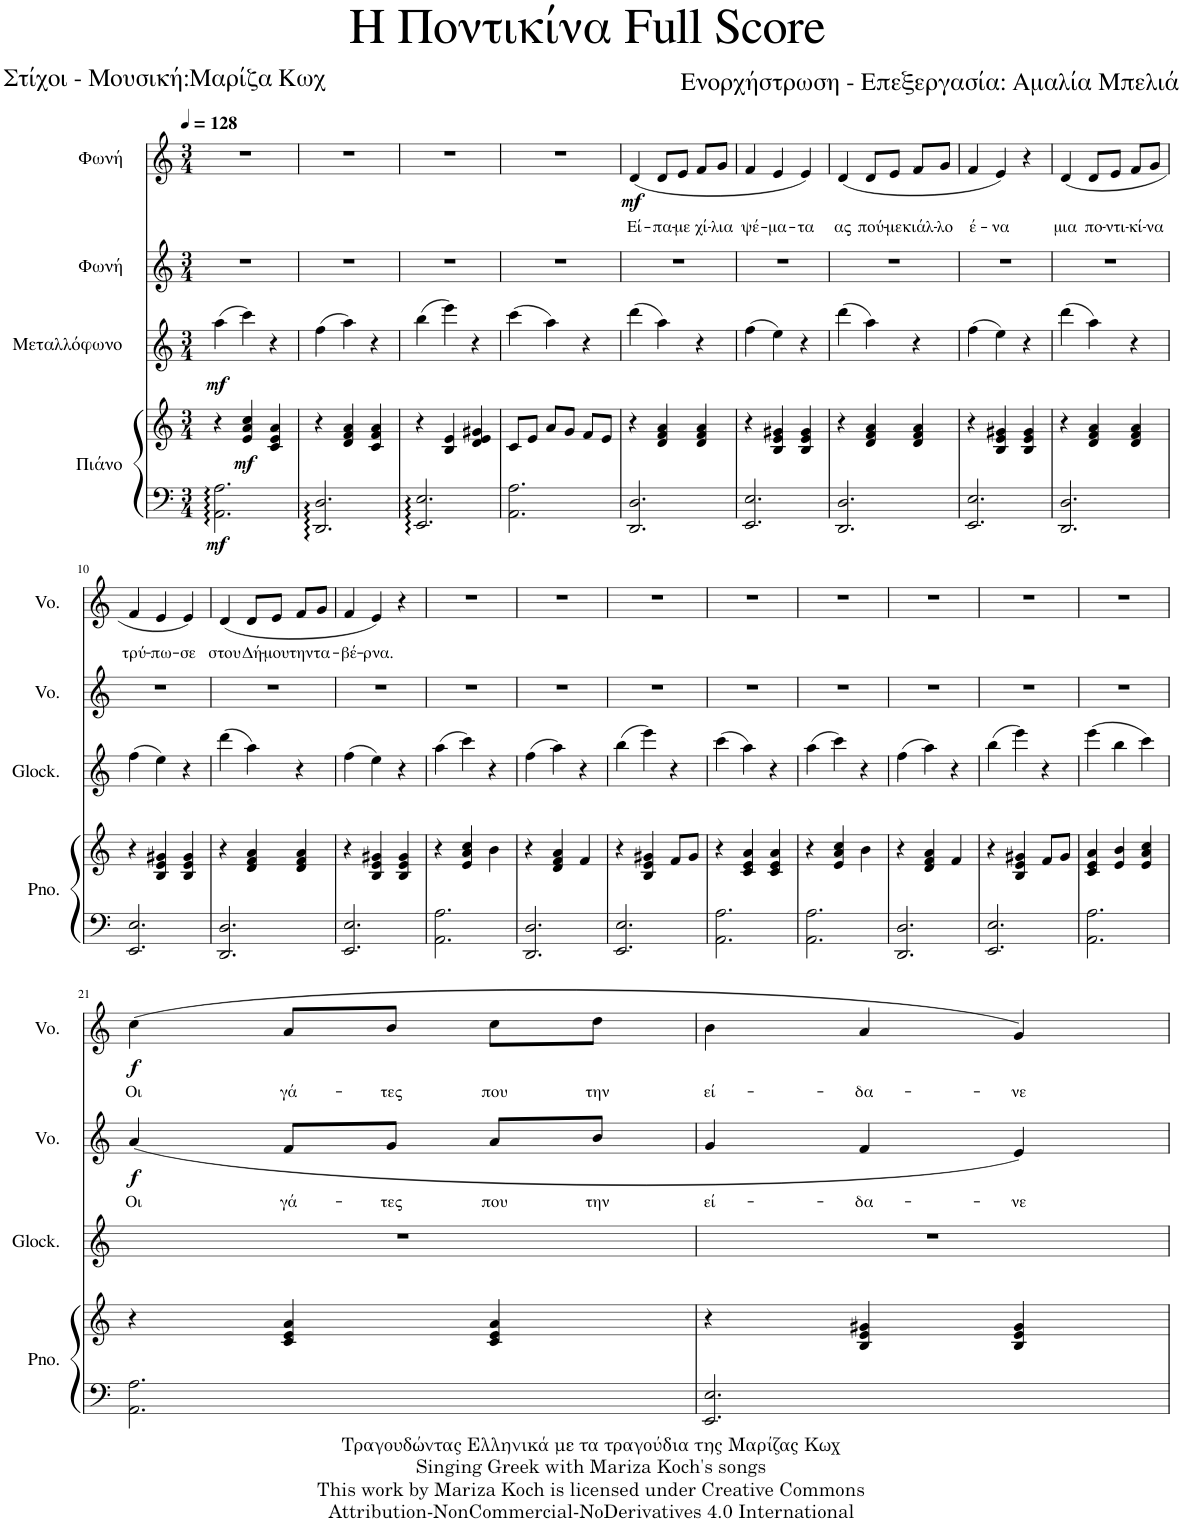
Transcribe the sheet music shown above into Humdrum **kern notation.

**kern	**kern	**dynam	**kern	**dynam	**kern	**text	**dynam	**kern	**text	**dynam
*part4	*part4	*part4	*part3	*part3	*part2	*part2	*part2	*part1	*part1	*part1
*staff5	*staff4	*staff4/5	*staff3	*staff3	*staff2	*staff2	*staff2	*staff1	*staff1	*staff1
*I"Πιάνο	*	*	*I"Μεταλλόφωνο	*	*I"Φωνή	*	*	*I"Φωνή	*	*
*clefF4	*clefG2	*	*clefG2	*	*clefG2	*	*	*clefG2	*	*
*	*	*	*Trd-14c-24	*	*	*	*	*	*	*
*k[]	*k[]	*	*k[]	*	*k[]	*	*	*k[]	*	*
*M3/4	*M3/4	*	*M3/4	*	*M3/4	*	*	*M3/4	*	*
*MM128	*MM128	*	*MM128	*	*MM128	*	*	*MM128	*	*
=1	=1	=1	=1	=1	=1	=1	=1	=1	=1	=1
!	!	!LO:DY:b=2	!	!LO:DY:b	!	!	!	!	!	!
2.AA\ 2.A\	4r	mf	(4aa\	mf	2.r	.	.	2.r	.	.
!	!	!LO:DY:b	!	!	!	!	!	!	!	!
.	4e/ 4a/ 4cc/	mf	4ccc\)	.	.	.	.	.	.	.
.	4c/ 4e/ 4a/	.	4r	.	.	.	.	.	.	.
=2	=2	=2	=2	=2	=2	=2	=2	=2	=2	=2
2.DD/ 2.D/	4r	.	(4ff\	.	2.r	.	.	2.r	.	.
.	4d/ 4f/ 4a/	.	4aa\)	.	.	.	.	.	.	.
.	4c/ 4f/ 4a/	.	4r	.	.	.	.	.	.	.
=3	=3	=3	=3	=3	=3	=3	=3	=3	=3	=3
2.EE/ 2.E/	4r	.	(4bb\	.	2.r	.	.	2.r	.	.
.	4B/ 4e/	.	4eee\)	.	.	.	.	.	.	.
.	4d/ 4e/ 4g#X/	.	4r	.	.	.	.	.	.	.
=4	=4	=4	=4	=4	=4	=4	=4	=4	=4	=4
2.AA\ 2.A\	8c/L	.	(4ccc\	.	2.r	.	.	2.r	.	.
.	8e/J	.	.	.	.	.	.	.	.	.
.	8a/L	.	4aa\)	.	.	.	.	.	.	.
.	8g/J	.	.	.	.	.	.	.	.	.
.	8f/L	.	4r	.	.	.	.	.	.	.
.	8e/J	.	.	.	.	.	.	.	.	.
=5	=5	=5	=5	=5	=5	=5	=5	=5	=5	=5
!	!	!	!	!	!	!	!	!	!LO:LY:b	!LO:DY:b
2.DD/ 2.D/	4r	.	(4ddd\	.	2.r	.	.	(4d/	Εί-	mf
!	!	!	!	!	!	!	!	!	!LO:LY:b	!
.	4d/ 4f/ 4a/	.	4aa\)	.	.	.	.	8d/L	-πα-	.
!	!	!	!	!	!	!	!	!	!LO:LY:b	!
.	.	.	.	.	.	.	.	8e/J	-με	.
!	!	!	!	!	!	!	!	!	!LO:LY:b	!
.	4d/ 4f/ 4a/	.	4r	.	.	.	.	8f/L	χί-	.
!	!	!	!	!	!	!	!	!	!LO:LY:b	!
.	.	.	.	.	.	.	.	8g/J	-λια	.
=6	=6	=6	=6	=6	=6	=6	=6	=6	=6	=6
!	!	!	!	!	!	!	!	!	!LO:LY:b	!
2.EE/ 2.E/	4r	.	(4ff\	.	2.r	.	.	4f/	ψέ-	.
!	!	!	!	!	!	!	!	!	!LO:LY:b	!
.	4B/ 4e/ 4g#X/	.	4ee\)	.	.	.	.	4e/	-μα-	.
!	!	!	!	!	!	!	!	!	!LO:LY:b	!
.	4B/ 4e/ 4g#/	.	4r	.	.	.	.	4e/)	-τα	.
=7	=7	=7	=7	=7	=7	=7	=7	=7	=7	=7
!	!	!	!	!	!	!	!	!	!LO:LY:b	!
2.DD/ 2.D/	4r	.	(4ddd\	.	2.r	.	.	(4d/	ας	.
!	!	!	!	!	!	!	!	!	!LO:LY:b	!
.	4d/ 4f/ 4a/	.	4aa\)	.	.	.	.	8d/L	πού-	.
!	!	!	!	!	!	!	!	!	!LO:LY:b	!
.	.	.	.	.	.	.	.	8e/J	-με	.
!	!	!	!	!	!	!	!	!	!LO:LY:b	!
.	4d/ 4f/ 4a/	.	4r	.	.	.	.	8f/L	κιάλ-	.
!	!	!	!	!	!	!	!	!	!LO:LY:b	!
.	.	.	.	.	.	.	.	8g/J	-λο	.
=8	=8	=8	=8	=8	=8	=8	=8	=8	=8	=8
!	!	!	!	!	!	!	!	!	!LO:LY:b	!
2.EE/ 2.E/	4r	.	(4ff\	.	2.r	.	.	4f/	έ-	.
!	!	!	!	!	!	!	!	!	!LO:LY:b	!
.	4B/ 4e/ 4g#X/	.	4ee\)	.	.	.	.	4e/)	-να	.
.	4B/ 4e/ 4g#/	.	4r	.	.	.	.	4r	.	.
=9	=9	=9	=9	=9	=9	=9	=9	=9	=9	=9
!	!	!	!	!	!	!	!	!	!LO:LY:b	!
2.DD/ 2.D/	4r	.	(4ddd\	.	2.r	.	.	(4d/	μια	.
!	!	!	!	!	!	!	!	!	!LO:LY:b	!
.	4d/ 4f/ 4a/	.	4aa\)	.	.	.	.	8d/L	πο-	.
!	!	!	!	!	!	!	!	!	!LO:LY:b	!
.	.	.	.	.	.	.	.	8e/J	-ντι-	.
!	!	!	!	!	!	!	!	!	!LO:LY:b	!
.	4d/ 4f/ 4a/	.	4r	.	.	.	.	8f/L	-κί-	.
!	!	!	!	!	!	!	!	!	!LO:LY:b	!
.	.	.	.	.	.	.	.	8g/J	-να	.
!!LO:LB:g=z
=10	=10	=10	=10	=10	=10	=10	=10	=10	=10	=10
!	!	!	!	!	!	!	!	!	!LO:LY:b	!
2.EE/ 2.E/	4r	.	(4ff\	.	2.r	.	.	4f/	τρύ-	.
!	!	!	!	!	!	!	!	!	!LO:LY:b	!
.	4B/ 4e/ 4g#X/	.	4ee\)	.	.	.	.	4e/	-πω-	.
!	!	!	!	!	!	!	!	!	!LO:LY:b	!
.	4B/ 4e/ 4g#/	.	4r	.	.	.	.	4e/)	-σε	.
=11	=11	=11	=11	=11	=11	=11	=11	=11	=11	=11
!	!	!	!	!	!	!	!	!	!LO:LY:b	!
2.DD/ 2.D/	4r	.	(4ddd\	.	2.r	.	.	(4d/	στου	.
!	!	!	!	!	!	!	!	!	!LO:LY:b	!
.	4d/ 4f/ 4a/	.	4aa\)	.	.	.	.	8d/L	Δή-	.
!	!	!	!	!	!	!	!	!	!LO:LY:b	!
.	.	.	.	.	.	.	.	8e/J	-μου	.
!	!	!	!	!	!	!	!	!	!LO:LY:b	!
.	4d/ 4f/ 4a/	.	4r	.	.	.	.	8f/L	την	.
!	!	!	!	!	!	!	!	!	!LO:LY:b	!
.	.	.	.	.	.	.	.	8g/J	τα-	.
=12	=12	=12	=12	=12	=12	=12	=12	=12	=12	=12
!	!	!	!	!	!	!	!	!	!LO:LY:b	!
2.EE/ 2.E/	4r	.	(4ff\	.	2.r	.	.	4f/	-βέ-	.
!	!	!	!	!	!	!	!	!	!LO:LY:b	!
.	4B/ 4e/ 4g#X/	.	4ee\)	.	.	.	.	4e/)	-ρνα.	.
.	4B/ 4e/ 4g#/	.	4r	.	.	.	.	4r	.	.
=13	=13	=13	=13	=13	=13	=13	=13	=13	=13	=13
2.AA\ 2.A\	4r	.	(4aa\	.	2.r	.	.	2.r	.	.
.	4e/ 4a/ 4cc/	.	4ccc\)	.	.	.	.	.	.	.
.	4b\	.	4r	.	.	.	.	.	.	.
=14	=14	=14	=14	=14	=14	=14	=14	=14	=14	=14
2.DD/ 2.D/	4r	.	(4ff\	.	2.r	.	.	2.r	.	.
.	4d/ 4f/ 4a/	.	4aa\)	.	.	.	.	.	.	.
.	4f/	.	4r	.	.	.	.	.	.	.
=15	=15	=15	=15	=15	=15	=15	=15	=15	=15	=15
2.EE/ 2.E/	4r	.	(4bb\	.	2.r	.	.	2.r	.	.
.	4B/ 4e/ 4g#X/	.	4eee\)	.	.	.	.	.	.	.
.	8f/L	.	4r	.	.	.	.	.	.	.
.	8g#/J	.	.	.	.	.	.	.	.	.
=16	=16	=16	=16	=16	=16	=16	=16	=16	=16	=16
2.AA\ 2.A\	4r	.	(4ccc\	.	2.r	.	.	2.r	.	.
.	4c/ 4e/ 4a/	.	4aa\)	.	.	.	.	.	.	.
.	4c/ 4e/ 4a/	.	4r	.	.	.	.	.	.	.
=17	=17	=17	=17	=17	=17	=17	=17	=17	=17	=17
2.AA\ 2.A\	4r	.	(4aa\	.	2.r	.	.	2.r	.	.
.	4e/ 4a/ 4cc/	.	4ccc\)	.	.	.	.	.	.	.
.	4b\	.	4r	.	.	.	.	.	.	.
=18	=18	=18	=18	=18	=18	=18	=18	=18	=18	=18
2.DD/ 2.D/	4r	.	(4ff\	.	2.r	.	.	2.r	.	.
.	4d/ 4f/ 4a/	.	4aa\)	.	.	.	.	.	.	.
.	4f/	.	4r	.	.	.	.	.	.	.
=19	=19	=19	=19	=19	=19	=19	=19	=19	=19	=19
2.EE/ 2.E/	4r	.	(4bb\	.	2.r	.	.	2.r	.	.
.	4B/ 4e/ 4g#X/	.	4eee\)	.	.	.	.	.	.	.
.	8f/L	.	4r	.	.	.	.	.	.	.
.	8g#/J	.	.	.	.	.	.	.	.	.
=20	=20	=20	=20	=20	=20	=20	=20	=20	=20	=20
2.AA\ 2.A\	4c/ 4e/ 4a/	.	(4eee\	.	2.r	.	.	2.r	.	.
.	4e/ 4b/	.	4bb\	.	.	.	.	.	.	.
.	4e/ 4a/ 4cc/	.	4ccc\)	.	.	.	.	.	.	.
!!LO:LB:g=z
=21	=21	=21	=21	=21	=21	=21	=21	=21	=21	=21
!	!	!	!	!	!	!LO:LY:b	!LO:DY:b	!	!LO:LY:b	!LO:DY:b
2.AA\ 2.A\	4r	.	2.r	.	(4a/	Οι	f	(4cc\	Οι	f
!	!	!	!	!	!	!LO:LY:b	!	!	!LO:LY:b	!
.	4c/ 4e/ 4a/	.	.	.	8f/L	γά-	.	8a/L	γά-	.
!	!	!	!	!	!	!LO:LY:b	!	!	!LO:LY:b	!
.	.	.	.	.	8g/J	-τες	.	8b/J	-τες	.
!	!	!	!	!	!	!LO:LY:b	!	!	!LO:LY:b	!
.	4c/ 4e/ 4a/	.	.	.	8a/L	που	.	8cc\L	που	.
!	!	!	!	!	!	!LO:LY:b	!	!	!LO:LY:b	!
.	.	.	.	.	8b/J	την	.	8dd\J	την	.
=22	=22	=22	=22	=22	=22	=22	=22	=22	=22	=22
!	!	!	!	!	!	!LO:LY:b	!	!	!LO:LY:b	!
2.EE/ 2.E/	4r	.	2.r	.	4g/	εί-	.	4b\	εί-	.
!	!	!	!	!	!	!LO:LY:b	!	!	!LO:LY:b	!
.	4B/ 4e/ 4g#X/	.	.	.	4f/	-δα-	.	4a/	-δα-	.
!	!	!	!	!	!	!LO:LY:b	!	!	!LO:LY:b	!
.	4B/ 4e/ 4g#/	.	.	.	4e/)	-νε	.	4g/)	-νε	.
=	=	=	=	=	=	=	=	=	=	=
*-	*-	*-	*-	*-	*-	*-	*-	*-	*-	*-
